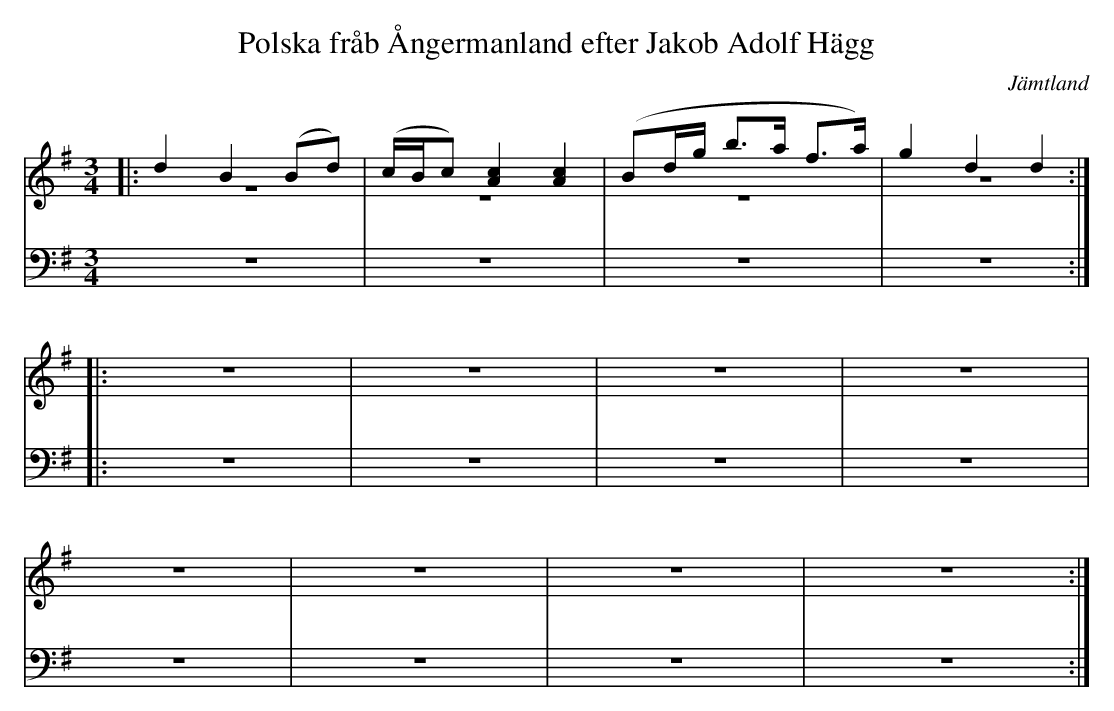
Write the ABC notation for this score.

X:1
T: Polska fråb Ångermanland efter Jakob Adolf Hägg
O: Jämtland
M: 3/4
L: 1/8
K: G
V:1
V:2 merge
V:3
V:4 merge
V:1
|:d2 B2 (Bd)|(c/B/c) [A2c2] [A2c2]|(Bd/g/ b>a f>a)|g2 d2 d2:|
|:z6|z6|z6|z6|
z6|z6|z6|z6:|
V:2
z6|z6|z6|z6:|
|:z6|z6|z6|z6|
z6|z6|z6|z6:|
V:3 clef=bass
z6|z6|z6|z6:|
|:z6|z6|z6|z6|
z6|z6|z6|z6:|
V:4 clef=bass
z6|z6|z6|z6:|
|:z6|z6|z6|z6|
z6|z6|z6|z6:|
